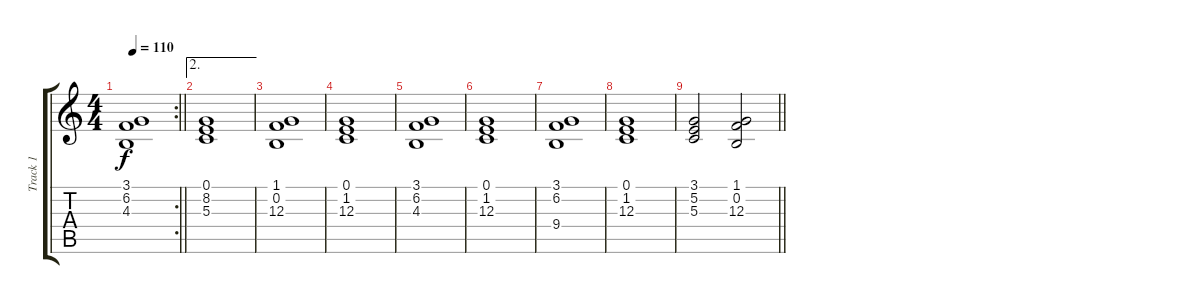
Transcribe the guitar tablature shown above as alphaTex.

\track ("Track 1" "Track 1") {instrument stringensemble2}
\staff {score tabs}
\tuning (E4 B3 G3 D3 A2 E2) {hide}
\rc 2
\ts (4 4)
\tempo 110
\clef g2
\barLineRight lightlight
\ks c
(3.1 6.2 4.3).1{dy f} |
\ae 2
(0.1 8.2 5.3).1 |
(1.1 0.2 12.3).1 |
(0.1 1.2 12.3).1 |
(3.1 6.2 4.3).1 |
(0.1 1.2 12.3).1 |
(3.1 6.2 9.4).1 |
(0.1 1.2 12.3).1 |
\barLineRight lightlight
(3.1 5.2 5.3).2 (1.1 0.2 12.3).2
